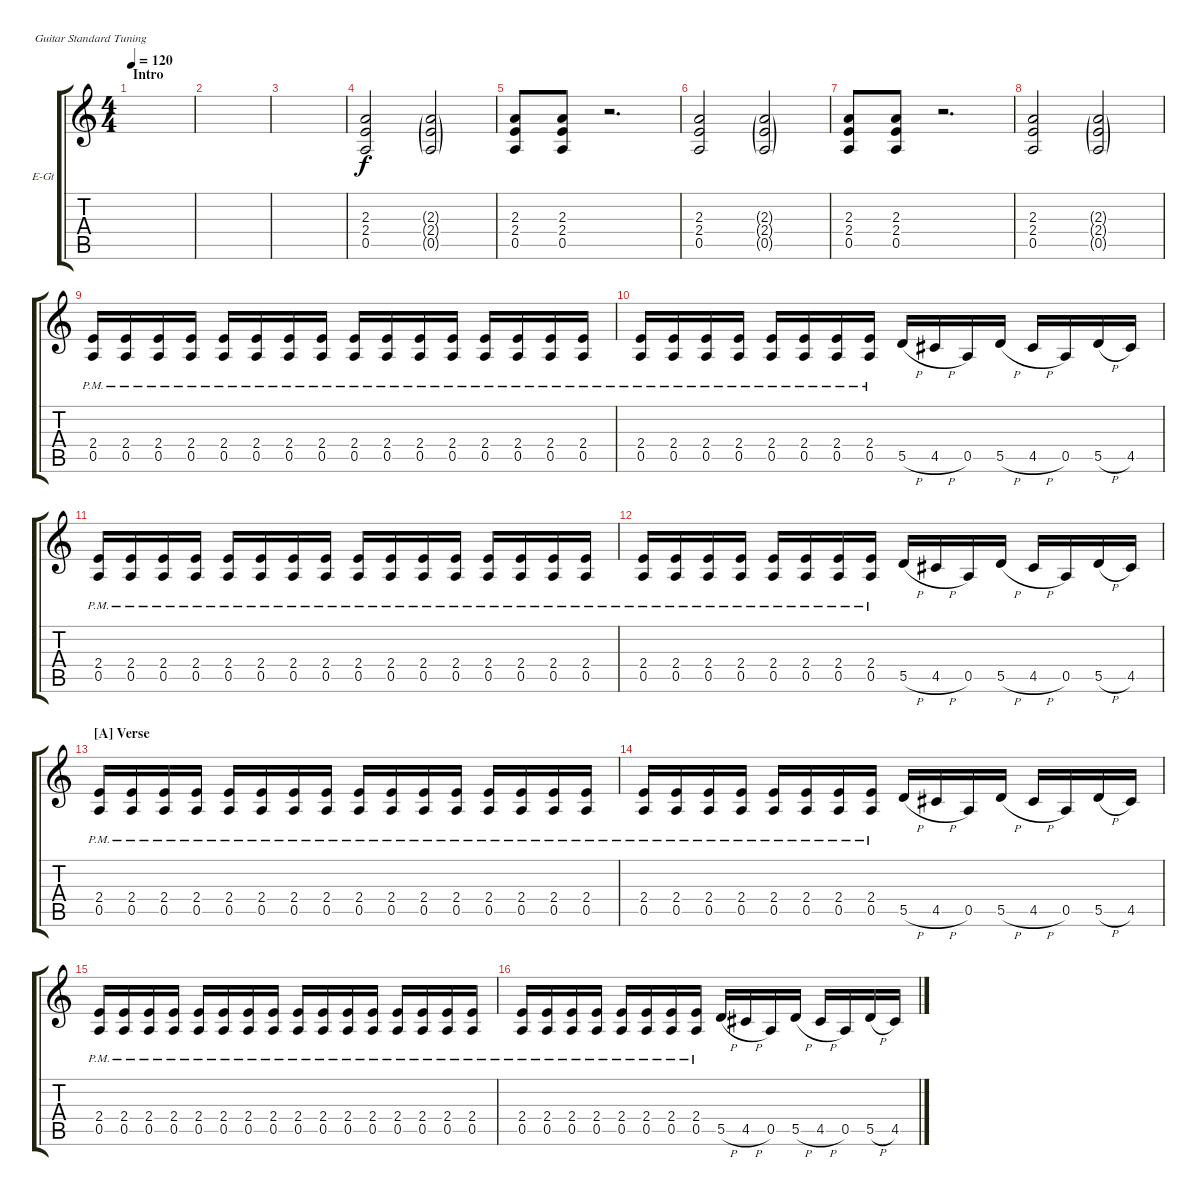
\defaultSystemsLayout 4
\bracketExtendMode groupsimilarinstruments
\firstSystemTrackNameOrientation horizontal
\otherSystemsTrackNameOrientation horizontal
\track ("Mick Cripps" "E-Gt") {instrument distortionguitar}
\staff {score tabs}
\tuning (E4 B3 G3 D3 A2 E2)
\ts (4 4)
\section ("" "Intro")
\tempo 120
\clef g2
\scale
0.485477
\ks c
|
\scale
0.257261 |
\scale
0.257261 |
(0.5 2.4 2.3).2 (2.3{g} 2.4{g} 0.5{g}).2 |
(2.3 2.4 0.5).8 (2.3 2.4 0.5).8 r.2{d} |
(0.5 2.3 2.4).2 (2.3{g} 2.4{g} 0.5{g}).2 |
(2.3 2.4 0.5).8 (2.3 2.4 0.5).8 r.2{d} |
(0.5 2.4 2.3).2 (2.3{g} 2.4{g} 0.5{g}).2 |
(0.5 2.4{pm}).16 (0.5 2.4{pm}).16 (0.5 2.4{pm}).16 (0.5 2.4{pm}).16 (0.5 2.4{pm}).16 (0.5 2.4{pm}).16 (0.5 2.4{pm}).16 (0.5 2.4{pm}).16 (0.5 2.4{pm}).16 (0.5 2.4{pm}).16 (0.5 2.4{pm}).16 (0.5 2.4{pm}).16 (0.5 2.4{pm}).16 (0.5 2.4{pm}).16 (0.5 2.4{pm}).16 (0.5 2.4{pm}).16 |
(0.5 2.4{pm}).16 (0.5 2.4{pm}).16 (0.5 2.4{pm}).16 (0.5 2.4{pm}).16 (0.5 2.4{pm}).16 (0.5 2.4{pm}).16 (0.5 2.4{pm}).16 (0.5 2.4{pm}).16 5.5{h}.16 4.5{h}.16 0.5.16 5.5{h}.16 4.5{h}.16 0.5.16 5.5{h}.16 4.5.16 |
(0.5 2.4{pm}).16 (0.5 2.4{pm}).16 (0.5 2.4{pm}).16 (0.5 2.4{pm}).16 (0.5 2.4{pm}).16 (0.5 2.4{pm}).16 (0.5 2.4{pm}).16 (0.5 2.4{pm}).16 (0.5 2.4{pm}).16 (0.5 2.4{pm}).16 (0.5 2.4{pm}).16 (0.5 2.4{pm}).16 (0.5 2.4{pm}).16 (0.5 2.4{pm}).16 (0.5 2.4{pm}).16 (0.5 2.4{pm}).16 |
(0.5 2.4{pm}).16 (0.5 2.4{pm}).16 (0.5 2.4{pm}).16 (0.5 2.4{pm}).16 (0.5 2.4{pm}).16 (0.5 2.4{pm}).16 (0.5 2.4{pm}).16 (0.5 2.4{pm}).16 5.5{h}.16 4.5{h}.16 0.5.16 5.5{h}.16 4.5{h}.16 0.5.16 5.5{h}.16 4.5.16 |
\section ("A" "Verse")
(0.5 2.4{pm}).16 (0.5 2.4{pm}).16 (0.5 2.4{pm}).16 (0.5 2.4{pm}).16 (0.5 2.4{pm}).16 (0.5 2.4{pm}).16 (0.5 2.4{pm}).16 (0.5 2.4{pm}).16 (0.5 2.4{pm}).16 (0.5 2.4{pm}).16 (0.5 2.4{pm}).16 (0.5 2.4{pm}).16 (0.5 2.4{pm}).16 (0.5 2.4{pm}).16 (0.5 2.4{pm}).16 (0.5 2.4{pm}).16 |
(0.5 2.4{pm}).16 (0.5 2.4{pm}).16 (0.5 2.4{pm}).16 (0.5 2.4{pm}).16 (0.5 2.4{pm}).16 (0.5 2.4{pm}).16 (0.5 2.4{pm}).16 (0.5 2.4{pm}).16 5.5{h}.16 4.5{h}.16 0.5.16 5.5{h}.16 4.5{h}.16 0.5.16 5.5{h}.16 4.5.16 |
(0.5 2.4{pm}).16 (0.5 2.4{pm}).16 (0.5 2.4{pm}).16 (0.5 2.4{pm}).16 (0.5 2.4{pm}).16 (0.5 2.4{pm}).16 (0.5 2.4{pm}).16 (0.5 2.4{pm}).16 (0.5 2.4{pm}).16 (0.5 2.4{pm}).16 (0.5 2.4{pm}).16 (0.5 2.4{pm}).16 (0.5 2.4{pm}).16 (0.5 2.4{pm}).16 (0.5 2.4{pm}).16 (0.5 2.4{pm}).16 |
(0.5 2.4{pm}).16 (0.5 2.4{pm}).16 (0.5 2.4{pm}).16 (0.5 2.4{pm}).16 (0.5 2.4{pm}).16 (0.5 2.4{pm}).16 (0.5 2.4{pm}).16 (0.5 2.4{pm}).16 5.5{h}.16 4.5{h}.16 0.5.16 5.5{h}.16 4.5{h}.16 0.5.16 5.5{h}.16 4.5.16
